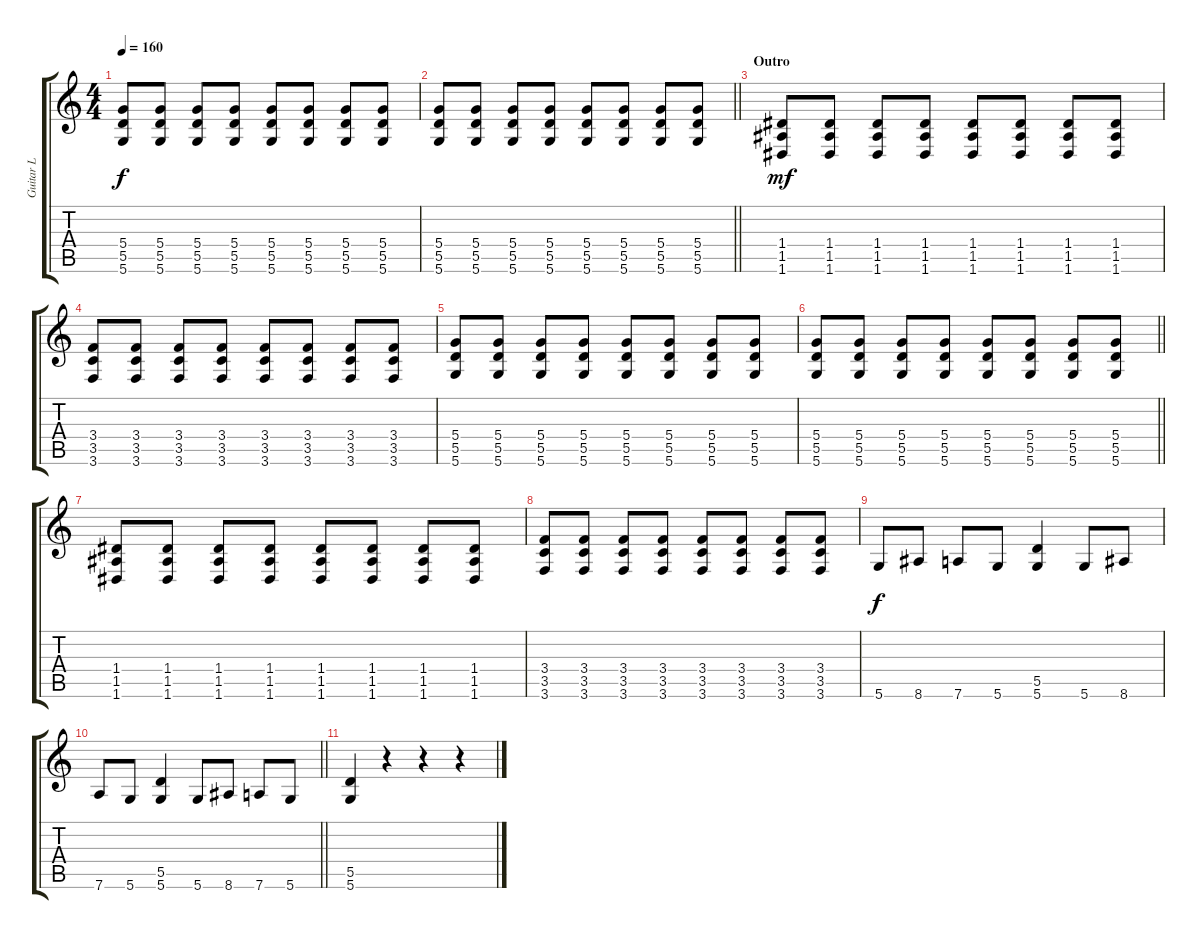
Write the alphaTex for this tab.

\track ("Guitar L" "Guitar L") {instrument overdrivenguitar}
\staff {score tabs}
\tuning (E4 B3 G3 D3 A2 D2) {hide}
\ts (4 4)
\tempo 160
\clef g2
\ks c
(5.4 5.5 5.6).8{dy f} (5.4 5.5 5.6).8 (5.4 5.5 5.6).8 (5.4 5.5 5.6).8 (5.4 5.5 5.6).8 (5.4 5.5 5.6).8 (5.4 5.5 5.6).8 (5.4 5.5 5.6).8 |
\barLineRight lightlight
(5.4 5.5 5.6).8 (5.4 5.5 5.6).8 (5.4 5.5 5.6).8 (5.4 5.5 5.6).8 (5.4 5.5 5.6).8 (5.4 5.5 5.6).8 (5.4 5.5 5.6).8 (5.4 5.5 5.6).8 |
\section ("" "Outro")
(1.4 1.5 1.6).8{dy mf} (1.4 1.5 1.6).8 (1.4 1.5 1.6).8 (1.4 1.5 1.6).8 (1.4 1.5 1.6).8 (1.4 1.5 1.6).8 (1.4 1.5 1.6).8 (1.4 1.5 1.6).8 |
(3.4 3.5 3.6).8 (3.4 3.5 3.6).8 (3.4 3.5 3.6).8 (3.4 3.5 3.6).8 (3.4 3.5 3.6).8 (3.4 3.5 3.6).8 (3.4 3.5 3.6).8 (3.4 3.5 3.6).8 |
(5.4 5.5 5.6).8 (5.4 5.5 5.6).8 (5.4 5.5 5.6).8 (5.4 5.5 5.6).8 (5.4 5.5 5.6).8 (5.4 5.5 5.6).8 (5.4 5.5 5.6).8 (5.4 5.5 5.6).8 |
\barLineRight lightlight
(5.4 5.5 5.6).8 (5.4 5.5 5.6).8 (5.4 5.5 5.6).8 (5.4 5.5 5.6).8 (5.4 5.5 5.6).8 (5.4 5.5 5.6).8 (5.4 5.5 5.6).8 (5.4 5.5 5.6).8 |
(1.4 1.5 1.6).8 (1.4 1.5 1.6).8 (1.4 1.5 1.6).8 (1.4 1.5 1.6).8 (1.4 1.5 1.6).8 (1.4 1.5 1.6).8 (1.4 1.5 1.6).8 (1.4 1.5 1.6).8 |
(3.4 3.5 3.6).8 (3.4 3.5 3.6).8 (3.4 3.5 3.6).8 (3.4 3.5 3.6).8 (3.4 3.5 3.6).8 (3.4 3.5 3.6).8 (3.4 3.5 3.6).8 (3.4 3.5 3.6).8 |
5.6.8{dy f} 8.6.8 7.6.8 5.6.8 (5.5 5.6).4 5.6.8 8.6.8 |
\barLineRight lightlight
7.6.8 5.6.8 (5.5 5.6).4 5.6.8 8.6.8 7.6.8 5.6.8 |
(5.5 5.6).4 r.4 r.4 r.4
